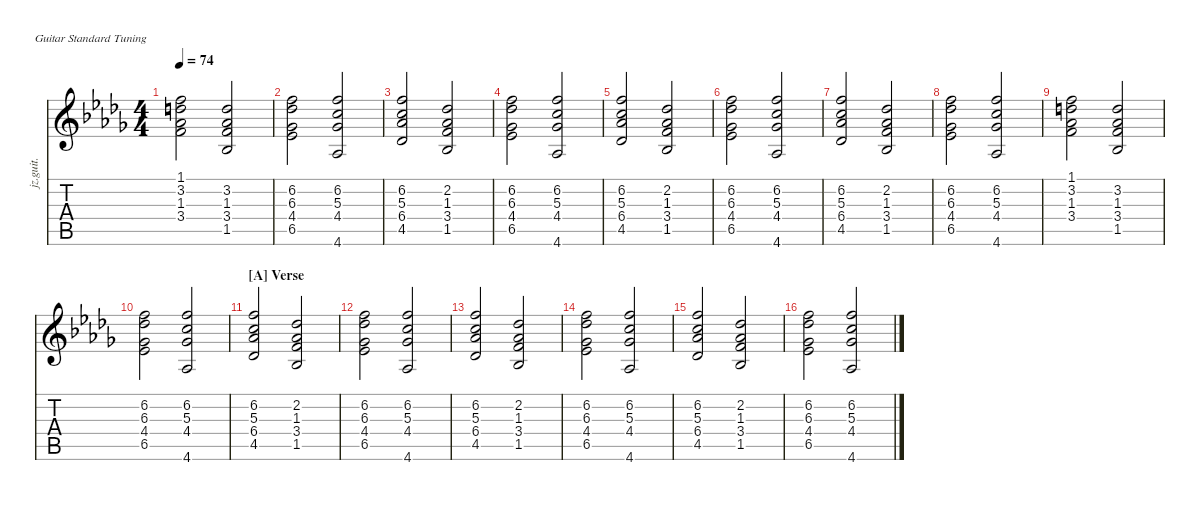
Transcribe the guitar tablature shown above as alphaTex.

\defaultSystemsLayout 4
\hideDynamics
\bracketExtendMode nobrackets
\track ("Jazz Guitar" "jz.guit.") {instrument electricguitarjazz}
\staff {score tabs}
\tuning (E4 B3 G3 D3 A2 E2)
\ts (4 4)
\tempo 74
\clef g2
\ks db
(3.4{acc forcenatural} 1.3{acc b} 1.1{acc forcenatural} 3.2{acc forcenatural}).2{dy mf} (1.5{acc b} 1.3{acc b} 3.2{acc forcenatural} 3.4{acc forcenatural}).2 |
(6.5{acc b} 4.4{acc b} 6.3{acc b} 6.2{acc forcenatural}).2 (6.2{acc forcenatural} 5.3{acc forcenatural} 4.4{acc b} 4.6{acc b}).2 |
(4.5{acc b} 6.4{acc b} 5.3{acc forcenatural} 6.2{acc forcenatural}).2 (1.5{acc b} 3.4{acc forcenatural} 1.3{acc b} 2.2{acc b}).2 |
(6.5{acc b} 4.4{acc b} 6.3{acc b} 6.2{acc forcenatural}).2 (6.2{acc forcenatural} 5.3{acc forcenatural} 4.4{acc b} 4.6{acc b}).2 |
(4.5{acc b} 6.4{acc b} 5.3{acc forcenatural} 6.2{acc forcenatural}).2 (1.5{acc b} 3.4{acc forcenatural} 1.3{acc b} 2.2{acc b}).2 |
(6.5{acc b} 4.4{acc b} 6.3{acc b} 6.2{acc forcenatural}).2 (6.2{acc forcenatural} 5.3{acc forcenatural} 4.4{acc b} 4.6{acc b}).2 |
(4.5{acc b} 6.4{acc b} 5.3{acc forcenatural} 6.2{acc forcenatural}).2 (1.5{acc b} 3.4{acc forcenatural} 1.3{acc b} 2.2{acc b}).2 |
(6.5{acc b} 4.4{acc b} 6.3{acc b} 6.2{acc forcenatural}).2 (6.2{acc forcenatural} 5.3{acc forcenatural} 4.4{acc b} 4.6{acc b}).2 |
(3.4{acc forcenatural} 1.3{acc b} 1.1{acc forcenatural} 3.2{acc forcenatural}).2 (1.5{acc b} 1.3{acc b} 3.2{acc forcenatural} 3.4{acc forcenatural}).2 |
(6.5{acc b} 4.4{acc b} 6.3{acc b} 6.2{acc forcenatural}).2 (6.2{acc forcenatural} 5.3{acc forcenatural} 4.4{acc b} 4.6{acc b}).2 |
\section ("A" "Verse")
(4.5{acc b} 6.4{acc b} 5.3{acc forcenatural} 6.2{acc forcenatural}).2 (1.5{acc b} 3.4{acc forcenatural} 1.3{acc b} 2.2{acc b}).2 |
(6.5{acc b} 4.4{acc b} 6.3{acc b} 6.2{acc forcenatural}).2 (6.2{acc forcenatural} 5.3{acc forcenatural} 4.4{acc b} 4.6{acc b}).2 |
(4.5{acc b} 6.4{acc b} 5.3{acc forcenatural} 6.2{acc forcenatural}).2 (1.5{acc b} 3.4{acc forcenatural} 1.3{acc b} 2.2{acc b}).2 |
(6.5{acc b} 4.4{acc b} 6.3{acc b} 6.2{acc forcenatural}).2 (6.2{acc forcenatural} 5.3{acc forcenatural} 4.4{acc b} 4.6{acc b}).2 |
(4.5{acc b} 6.4{acc b} 5.3{acc forcenatural} 6.2{acc forcenatural}).2 (1.5{acc b} 3.4{acc forcenatural} 1.3{acc b} 2.2{acc b}).2 |
(6.5{acc b} 4.4{acc b} 6.3{acc b} 6.2{acc forcenatural}).2 (6.2{acc forcenatural} 5.3{acc forcenatural} 4.4{acc b} 4.6{acc b}).2
